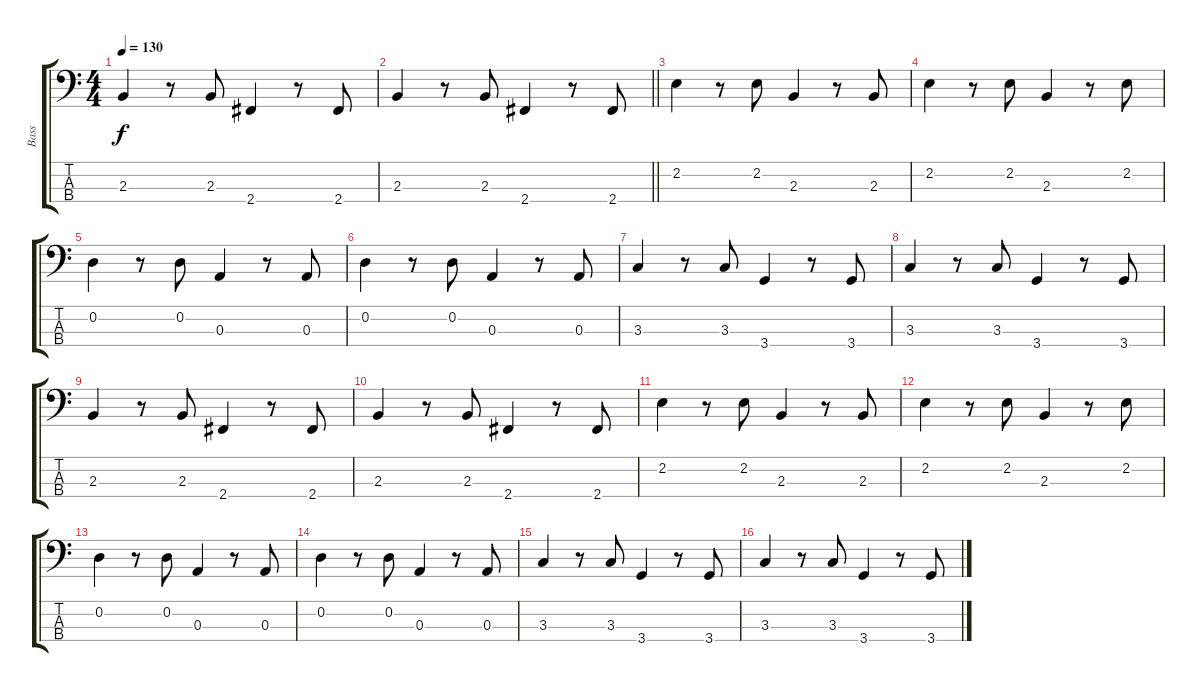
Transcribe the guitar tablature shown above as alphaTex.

\track ("Bass" "Bass") {instrument electricbasspick}
\staff {score tabs}
\tuning (G2 D2 A1 E1) {hide}
\ts (4 4)
\tempo 130
\clef f4
\ks c
2.3.4{dy f} r.8 2.3.8 2.4.4 r.8 2.4.8 |
\barLineRight lightlight
2.3.4 r.8 2.3.8 2.4.4 r.8 2.4.8 |
2.2.4 r.8 2.2.8 2.3.4 r.8 2.3.8 |
2.2.4 r.8 2.2.8 2.3.4 r.8 2.2.8 |
0.2.4 r.8 0.2.8 0.3.4 r.8 0.3.8 |
0.2.4 r.8 0.2.8 0.3.4 r.8 0.3.8 |
3.3.4 r.8 3.3.8 3.4.4 r.8 3.4.8 |
3.3.4 r.8 3.3.8 3.4.4 r.8 3.4.8 |
2.3.4 r.8 2.3.8 2.4.4 r.8 2.4.8 |
2.3.4 r.8 2.3.8 2.4.4 r.8 2.4.8 |
2.2.4 r.8 2.2.8 2.3.4 r.8 2.3.8 |
2.2.4 r.8 2.2.8 2.3.4 r.8 2.2.8 |
0.2.4 r.8 0.2.8 0.3.4 r.8 0.3.8 |
0.2.4 r.8 0.2.8 0.3.4 r.8 0.3.8 |
3.3.4 r.8 3.3.8 3.4.4 r.8 3.4.8 |
3.3.4 r.8 3.3.8 3.4.4 r.8 3.4.8
